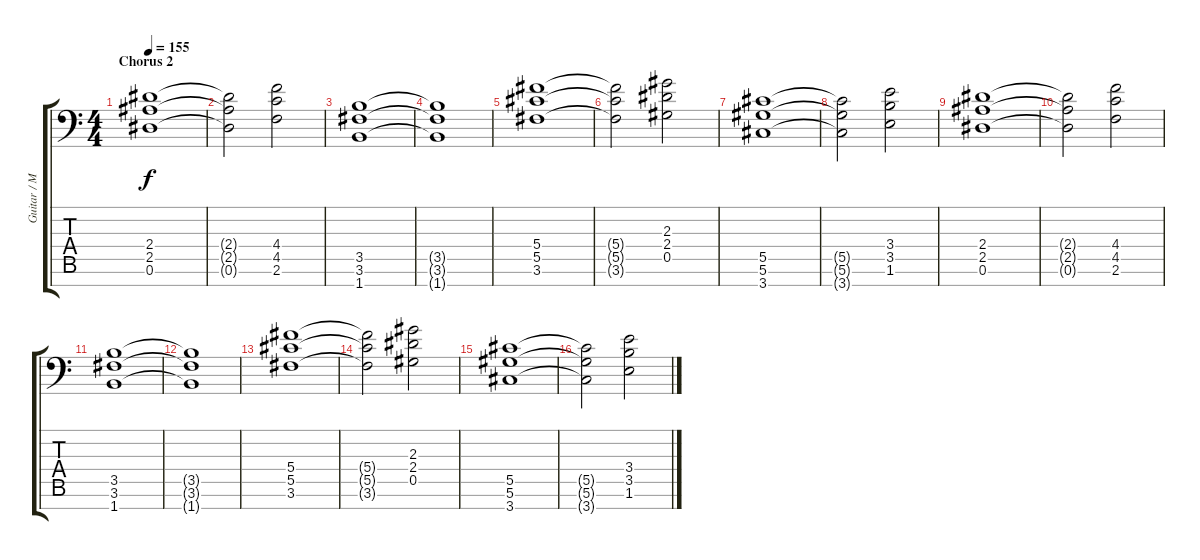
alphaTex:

\track ("Guitar / Munky" "Guitar / M") {instrument electricguitarmuted}
\staff {score tabs}
\tuning (Eb4 Bb3 Gb3 Db3 Ab2 Eb2 Bb1) {hide}
\ts (4 4)
\section ("" "Chorus 2")
\tempo 155
\clef f4
\ks c
(2.4 2.5 0.6).1{dy f} |
(2.4{t} 2.5{t} 0.6{t}).2 (4.4 4.5 2.6).2 |
(3.5 3.6 1.7).1 |
(3.5{t} 3.6{t} 1.7{t}).1 |
(5.4 5.5 3.6).1 |
(5.4{t} 5.5{t} 3.6{t}).2 (2.3 2.4 0.5).2 |
(5.5 5.6 3.7).1 |
(5.5{t} 5.6{t} 3.7{t}).2 (3.4 3.5 1.6).2 |
(2.4 2.5 0.6).1 |
(2.4{t} 2.5{t} 0.6{t}).2 (4.4 4.5 2.6).2 |
(3.5 3.6 1.7).1 |
(3.5{t} 3.6{t} 1.7{t}).1 |
(5.4 5.5 3.6).1 |
(5.4{t} 5.5{t} 3.6{t}).2 (2.3 2.4 0.5).2 |
(5.5 5.6 3.7).1 |
(5.5{t} 5.6{t} 3.7{t}).2 (3.4 3.5 1.6).2
